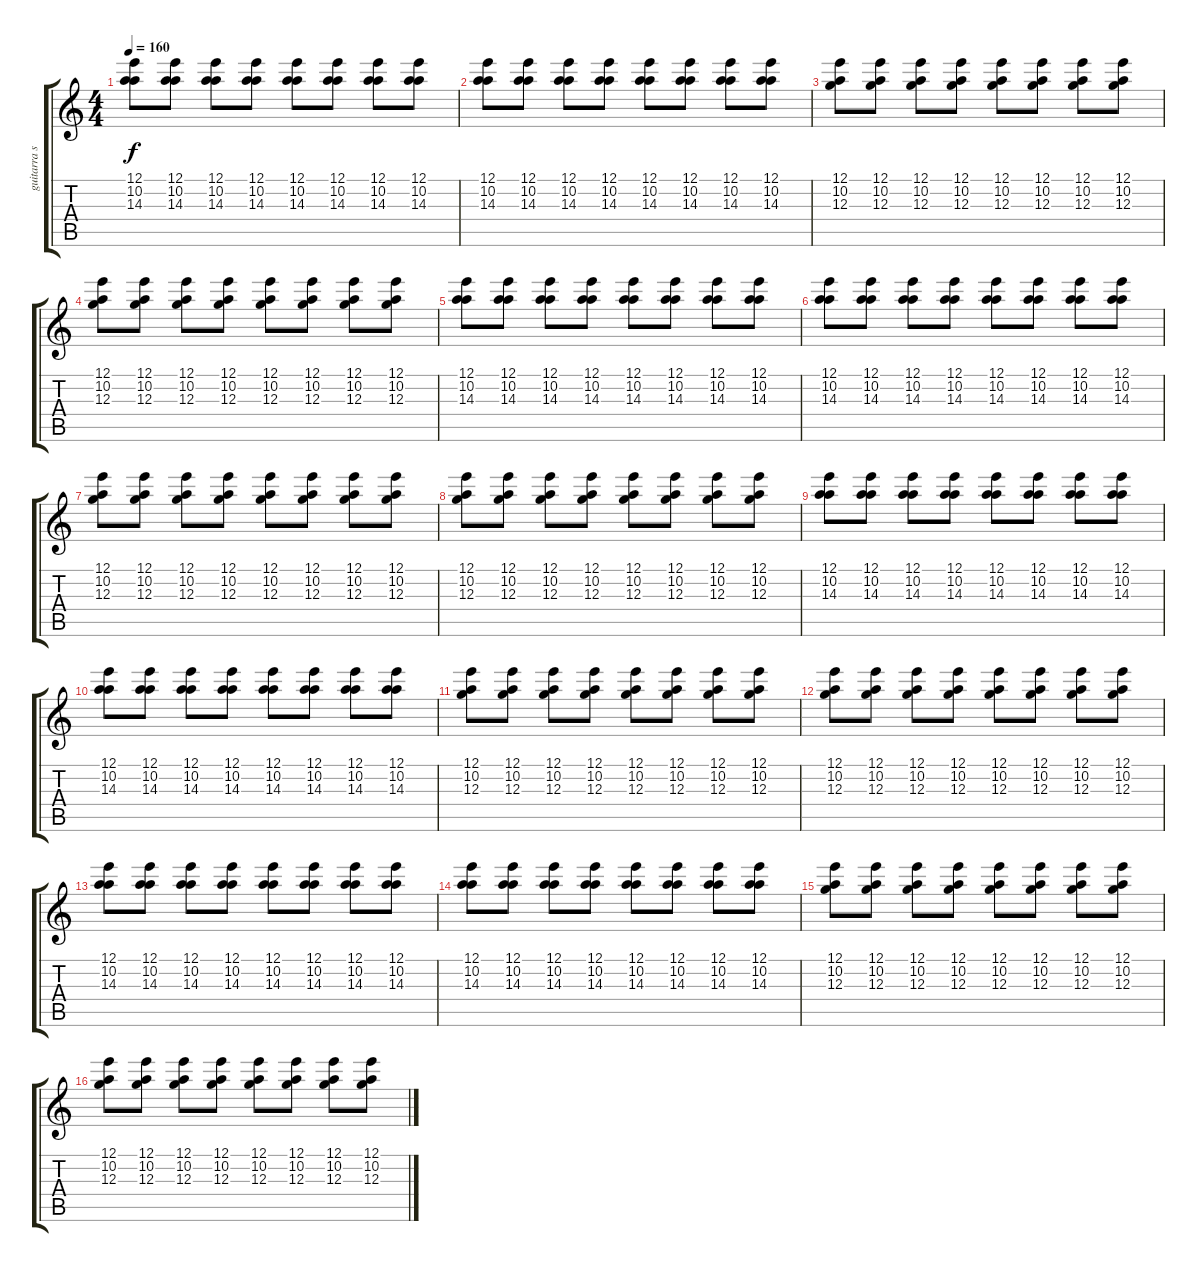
\track ("guitarra solo" "guitarra s") {instrument electricguitarclean}
\staff {score tabs}
\tuning (E4 B3 G3 D3 A2 E2) {hide}
\ts (4 4)
\tempo 160
\clef g2
\ks c
(12.1 10.2 14.3).8{dy f volume 11 instrument overdrivenguitar} (12.1 10.2 14.3).8 (12.1 10.2 14.3).8 (12.1 10.2 14.3).8 (12.1 10.2 14.3).8 (12.1 10.2 14.3).8 (12.1 10.2 14.3).8 (12.1 10.2 14.3).8 |
(12.1 10.2 14.3).8 (12.1 10.2 14.3).8 (12.1 10.2 14.3).8 (12.1 10.2 14.3).8 (12.1 10.2 14.3).8 (12.1 10.2 14.3).8 (12.1 10.2 14.3).8 (12.1 10.2 14.3).8 |
(12.1 10.2 12.3).8 (12.1 10.2 12.3).8 (12.1 10.2 12.3).8 (12.1 10.2 12.3).8 (12.1 10.2 12.3).8 (12.1 10.2 12.3).8 (12.1 10.2 12.3).8 (12.1 10.2 12.3).8 |
(12.1 10.2 12.3).8 (12.1 10.2 12.3).8 (12.1 10.2 12.3).8 (12.1 10.2 12.3).8 (12.1 10.2 12.3).8 (12.1 10.2 12.3).8 (12.1 10.2 12.3).8 (12.1 10.2 12.3).8 |
(12.1 10.2 14.3).8{volume 11 instrument overdrivenguitar} (12.1 10.2 14.3).8 (12.1 10.2 14.3).8 (12.1 10.2 14.3).8 (12.1 10.2 14.3).8 (12.1 10.2 14.3).8 (12.1 10.2 14.3).8 (12.1 10.2 14.3).8 |
(12.1 10.2 14.3).8 (12.1 10.2 14.3).8 (12.1 10.2 14.3).8 (12.1 10.2 14.3).8 (12.1 10.2 14.3).8 (12.1 10.2 14.3).8 (12.1 10.2 14.3).8 (12.1 10.2 14.3).8 |
(12.1 10.2 12.3).8 (12.1 10.2 12.3).8 (12.1 10.2 12.3).8 (12.1 10.2 12.3).8 (12.1 10.2 12.3).8 (12.1 10.2 12.3).8 (12.1 10.2 12.3).8 (12.1 10.2 12.3).8 |
(12.1 10.2 12.3).8 (12.1 10.2 12.3).8 (12.1 10.2 12.3).8 (12.1 10.2 12.3).8 (12.1 10.2 12.3).8 (12.1 10.2 12.3).8 (12.1 10.2 12.3).8 (12.1 10.2 12.3).8 |
(12.1 10.2 14.3).8{volume 11 instrument overdrivenguitar} (12.1 10.2 14.3).8 (12.1 10.2 14.3).8 (12.1 10.2 14.3).8 (12.1 10.2 14.3).8 (12.1 10.2 14.3).8 (12.1 10.2 14.3).8 (12.1 10.2 14.3).8 |
(12.1 10.2 14.3).8 (12.1 10.2 14.3).8 (12.1 10.2 14.3).8 (12.1 10.2 14.3).8 (12.1 10.2 14.3).8 (12.1 10.2 14.3).8 (12.1 10.2 14.3).8 (12.1 10.2 14.3).8 |
(12.1 10.2 12.3).8 (12.1 10.2 12.3).8 (12.1 10.2 12.3).8 (12.1 10.2 12.3).8 (12.1 10.2 12.3).8 (12.1 10.2 12.3).8 (12.1 10.2 12.3).8 (12.1 10.2 12.3).8 |
(12.1 10.2 12.3).8 (12.1 10.2 12.3).8 (12.1 10.2 12.3).8 (12.1 10.2 12.3).8 (12.1 10.2 12.3).8 (12.1 10.2 12.3).8 (12.1 10.2 12.3).8 (12.1 10.2 12.3).8 |
(12.1 10.2 14.3).8{volume 11 instrument overdrivenguitar} (12.1 10.2 14.3).8 (12.1 10.2 14.3).8 (12.1 10.2 14.3).8 (12.1 10.2 14.3).8 (12.1 10.2 14.3).8 (12.1 10.2 14.3).8 (12.1 10.2 14.3).8 |
(12.1 10.2 14.3).8 (12.1 10.2 14.3).8 (12.1 10.2 14.3).8 (12.1 10.2 14.3).8 (12.1 10.2 14.3).8 (12.1 10.2 14.3).8 (12.1 10.2 14.3).8 (12.1 10.2 14.3).8 |
(12.1 10.2 12.3).8 (12.1 10.2 12.3).8 (12.1 10.2 12.3).8 (12.1 10.2 12.3).8 (12.1 10.2 12.3).8 (12.1 10.2 12.3).8 (12.1 10.2 12.3).8 (12.1 10.2 12.3).8 |
(12.1 10.2 12.3).8 (12.1 10.2 12.3).8 (12.1 10.2 12.3).8 (12.1 10.2 12.3).8 (12.1 10.2 12.3).8 (12.1 10.2 12.3).8 (12.1 10.2 12.3).8 (12.1 10.2 12.3).8
